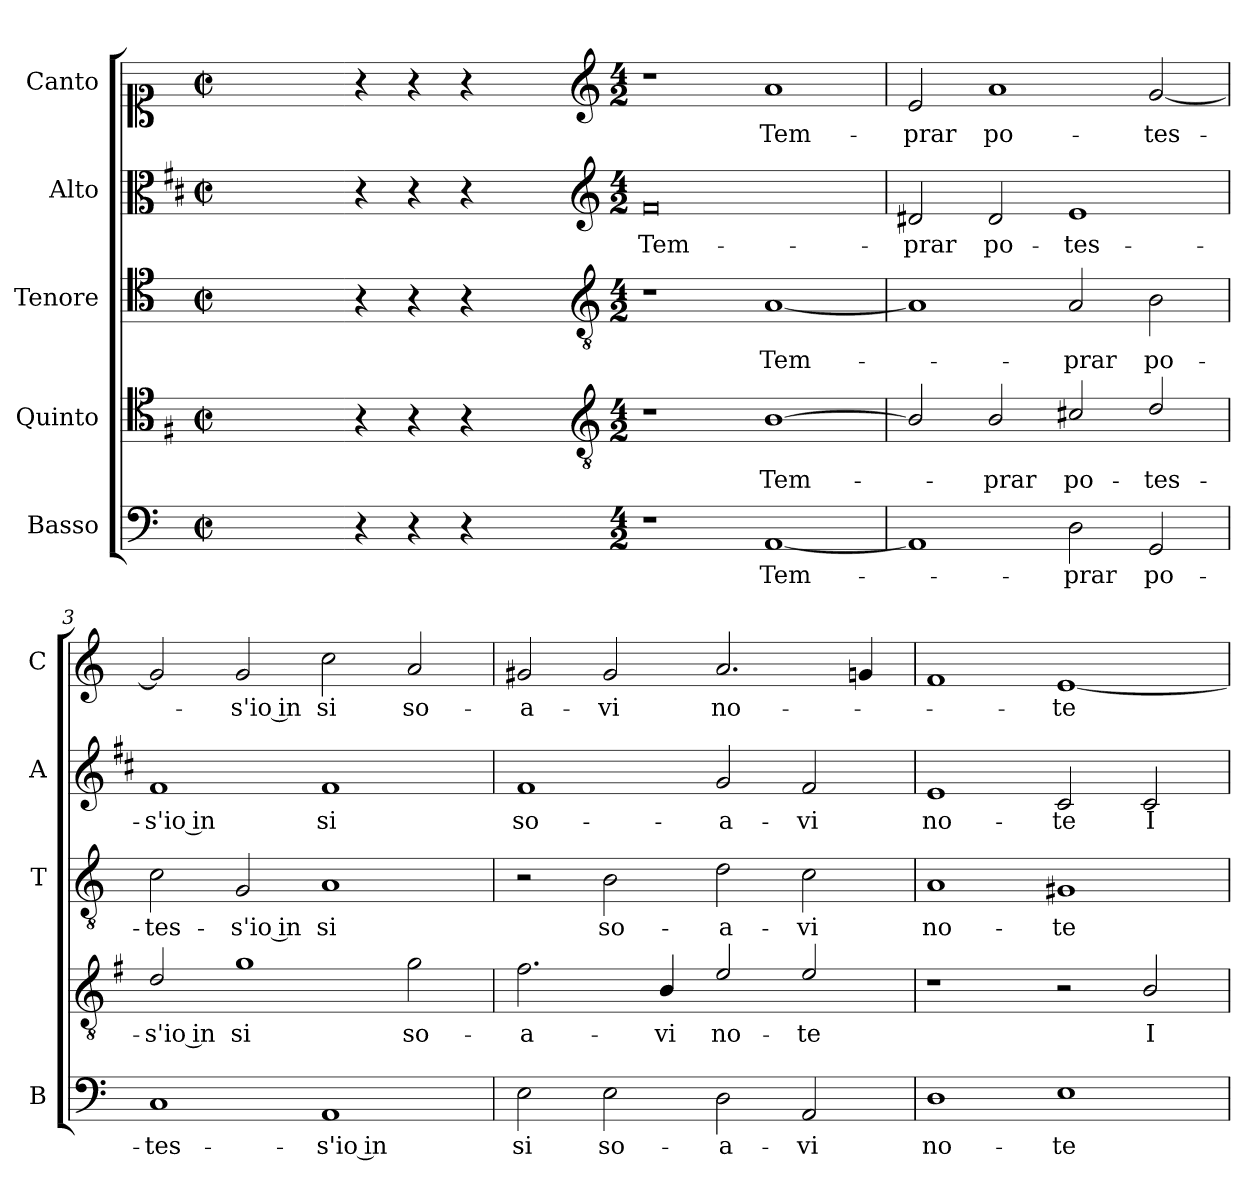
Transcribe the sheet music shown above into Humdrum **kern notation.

**kern	**text	**kern	**text	**kern	**text	**kern	**text	**kern	**text
*part5	*part5	*part4	*part4	*part3	*part3	*part2	*part2	*part1	*part1
*staff5	*staff5	*staff4	*staff4	*staff3	*staff3	*staff2	*staff2	*staff1	*staff1
*I"Basso	*	*I"Quinto	*	*I"Tenore	*	*I"Alto	*	*I"Canto	*
*I'B	*	*	*	*I'T	*	*I'A	*	*I'C	*
*clefF4	*	*clefC4	*	*clefC4	*	*clefC3	*	*clefC1	*
*	*	*ITrd4c7	*	*	*	*ITrd1c2	*	*	*
*k[]	*	*k[]	*	*k[]	*	*k[]	*	*k[]	*
*C:	*	*C:	*	*C:	*	*C:	*	*C:	*
*M2/2	*	*M2/2	*	*M2/2	*	*M2/2	*	*M2/2	*
*met(c|)	*	*met(c|)	*	*met(c|)	*	*met(c|)	*	*met(c|)	*
=	=	=	=	=	=	=	=	=	=
1ryy	.	1ryy	.	1ryy	.	1ryy	.	1ryy	.
=1X-	=1X-	=1X-	=1X-	=1X-	=1X-	=1X-	=1X-	=1X-	=1X-
4r	.	4r	.	4r	.	4r	.	4r	.
4r	.	4r	.	4r	.	4r	.	4r	.
4r	.	4r	.	4r	.	4r	.	4r	.
4ryy	.	4ryy	.	4ryy	.	4ryy	.	4ryy	.
=1-	=1-	=1-	=1-	=1-	=1-	=1-	=1-	=1-	=1-
*	*	*clefGv2	*	*clefGv2	*	*clefG2	*	*clefG2	*
*M4/2	*	*M4/2	*	*M4/2	*	*M4/2	*	*M4/2	*
!	!	!	!	!	!	!	!LO:LY:b	!	!
1r	.	1r	.	1r	.	0e	Tem-	1r	.
!	!LO:LY:b	!	!LO:LY:b	!	!LO:LY:b	!	!	!	!LO:LY:b
[1AA	Tem-	[1E	Tem-	[1A	Tem-	.	.	1a	Tem-
=2	=2	=2	=2	=2	=2	=2	=2	=2	=2
!	!	!	!	!	!	!	!LO:LY:b	!	!LO:LY:b
1AA]	.	2E/]	.	1A]	.	2c#X/	-prar	2e/	-prar
!	!	!	!LO:LY:b	!	!	!	!LO:LY:b	!	!LO:LY:b
.	.	2E/	-prar	.	.	2c#/	po-	1a	po-
!	!LO:LY:b	!	!LO:LY:b	!	!LO:LY:b	!	!LO:LY:b	!	!
2D\	-prar	2F#X/	po-	2A/	-prar	1d	-tes-	.	.
!	!LO:LY:b	!	!LO:LY:b	!	!LO:LY:b	!	!	!	!LO:LY:b
2GG/	po-	2G/	-tes-	2B\	po-	.	.	[2g/	-tes-
=3	=3	=3	=3	=3	=3	=3	=3	=3	=3
!	!LO:LY:b	!	!LO:LY:b	!	!LO:LY:b	!	!LO:LY:b	!	!
1C	-tes-	2G/	-s'io in	2c\	-tes-	1e	-s'io in	2g/]	.
!	!	!	!LO:LY:b	!	!LO:LY:b	!	!	!	!LO:LY:b
.	.	1c	si	2G/	-s'io in	.	.	2g/	-s'io in
!	!LO:LY:b	!	!	!	!LO:LY:b	!	!LO:LY:b	!	!LO:LY:b
1AA	-s'io in	.	.	1A	si	1e	si	2cc\	si
!	!	!	!LO:LY:b	!	!	!	!	!	!LO:LY:b
.	.	2c\	so-	.	.	.	.	2a/	so-
=4	=4	=4	=4	=4	=4	=4	=4	=4	=4
!	!LO:LY:b	!	!LO:LY:b	!	!	!	!LO:LY:b	!	!LO:LY:b
2E\	si	2.B\	-a-	2r	.	1e	so-	2g#X/	-a-
!	!LO:LY:b	!	!	!	!LO:LY:b	!	!	!	!LO:LY:b
2E\	so-	.	.	2B\	so-	.	.	2g#/	-vi
!	!	!	!LO:LY:b	!	!	!	!	!	!
.	.	4E/	-vi	.	.	.	.	.	.
!	!LO:LY:b	!	!LO:LY:b	!	!LO:LY:b	!	!LO:LY:b	!	!LO:LY:b
2D\	-a-	2A/	no-	2d\	-a-	2f/	-a-	2.a/	no-
!	!LO:LY:b	!	!LO:LY:b	!	!LO:LY:b	!	!LO:LY:b	!	!
2AA/	-vi	2A/	-te	2c\	-vi	2e/	-vi	.	.
.	.	.	.	.	.	.	.	4gn/	.
=5	=5	=5	=5	=5	=5	=5	=5	=5	=5
!	!LO:LY:b	!	!	!	!LO:LY:b	!	!LO:LY:b	!	!
1D	no-	1r	.	1A	no-	1d	no-	1f	.
!	!LO:LY:b	!	!	!	!LO:LY:b	!	!LO:LY:b	!	!LO:LY:b
1E	-te	2r	.	1G#X	-te	2B/	-te	[1e	-te
!	!	!	!LO:LY:b	!	!	!	!LO:LY:b	!	!
.	.	2E/	I	.	.	2B/	I	.	.
=	=	=	=	=	=	=	=	=	=
*-	*-	*-	*-	*-	*-	*-	*-	*-	*-
